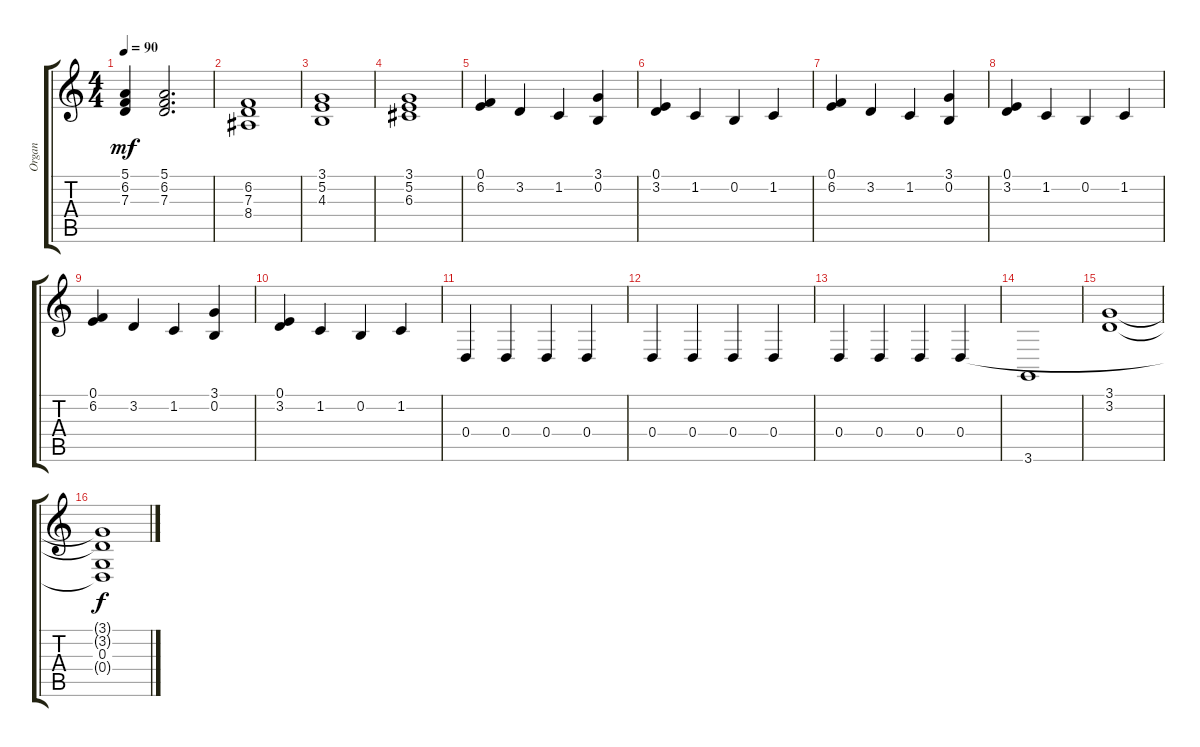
\track ("Organ" "Organ") {instrument drawbarorgan}
\staff {score tabs}
\tuning (E4 B3 G3 D3 A2 E2) {hide}
\ts (4 4)
\tempo 90
\clef g2
\ks c
(5.1 6.2 7.3).4{dy mf} (5.1 6.2 7.3).2{d} |
(6.2 7.3 8.4).1 |
(3.1 5.2 4.3).1 |
(3.1 5.2 6.3).1 |
(0.1 6.2).4 3.2.4 1.2.4 (3.1 0.2).4 |
(0.1 3.2).4 1.2.4 0.2.4 1.2.4 |
(0.1 6.2).4 3.2.4 1.2.4 (3.1 0.2).4 |
(0.1 3.2).4 1.2.4 0.2.4 1.2.4 |
(0.1 6.2).4 3.2.4 1.2.4 (3.1 0.2).4 |
(0.1 3.2).4 1.2.4 0.2.4 1.2.4 |
0.4.4 0.4.4 0.4.4 0.4.4 |
0.4.4 0.4.4 0.4.4 0.4.4 |
0.4.4 0.4.4 0.4.4 0.4.4 |
3.6.1 |
(3.1 3.2).1 |
(3.1{t} 3.2{t} 0.3 0.4{t}).1{dy f}
